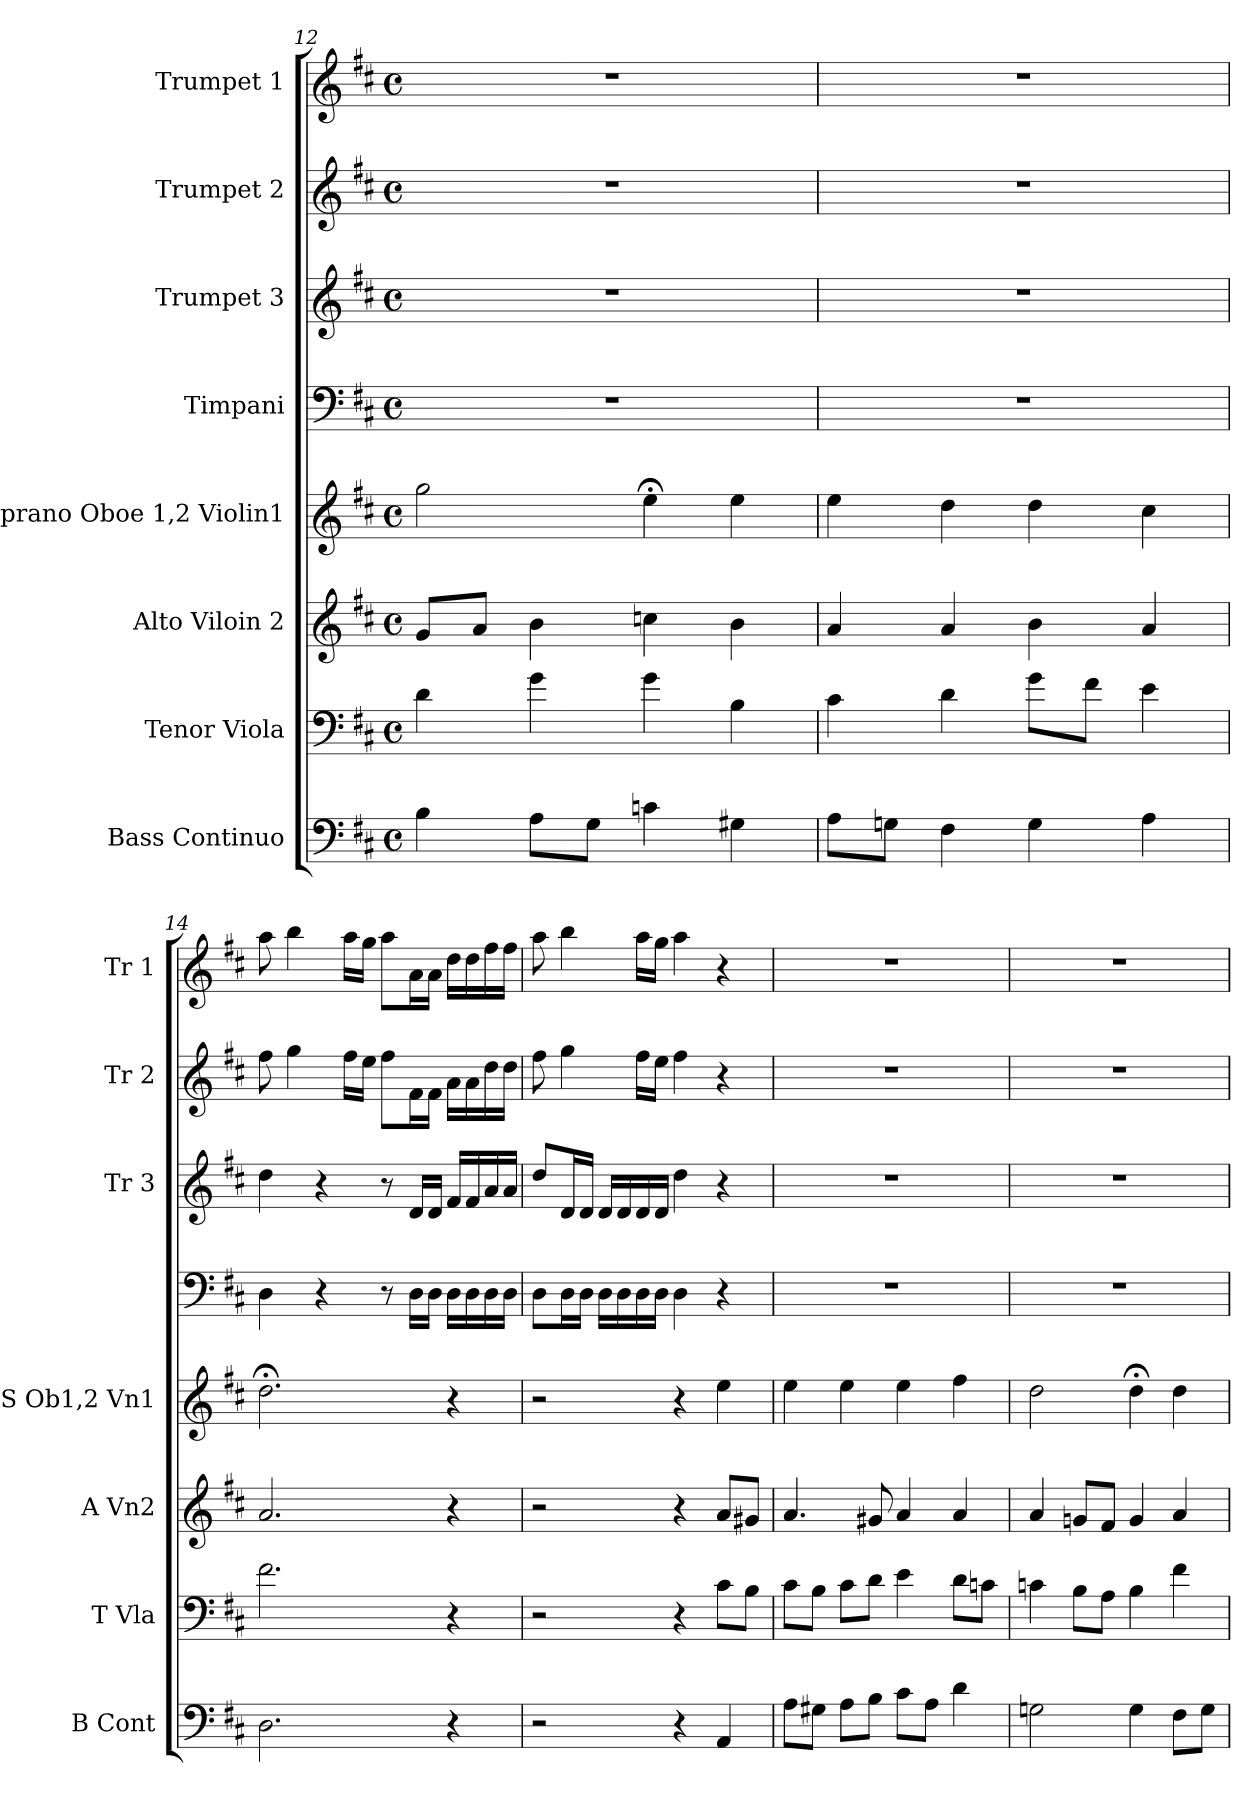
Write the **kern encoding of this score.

**kern	**kern	**kern	**kern	**kern	**kern	**kern	**kern
*part8	*part7	*part6	*part5	*part4	*part3	*part2	*part1
*staff8	*staff7	*staff6	*staff5	*staff4	*staff3	*staff2	*staff1
*I"Bass Continuo	*I"Tenor Viola	*I"Alto Viloin 2	*I"Soprano Oboe 1,2 Violin1	*I"Timpani	*I"Trumpet 3	*I"Trumpet 2	*I"Trumpet 1
*I'B Cont	*I'T Vla	*I'A Vn2	*I'S Ob1,2 Vn1	*	*I'Tr 3	*I'Tr 2	*I'Tr 1
*clefF4	*clefF4	*clefG2	*clefG2	*clefF4	*clefG2	*clefG2	*clefG2
*k[f#c#]	*k[f#c#]	*k[f#c#]	*k[f#c#]	*k[f#c#]	*k[f#c#]	*k[f#c#]	*k[f#c#]
*D:	*D:	*D:	*D:	*D:	*D:	*D:	*D:
*M4/4	*M4/4	*M4/4	*M4/4	*M4/4	*M4/4	*M4/4	*M4/4
*met(c)	*met(c)	*met(c)	*met(c)	*met(c)	*met(c)	*met(c)	*met(c)
=12	=12	=12	=12	=12	=12	=12	=12
4B\	4d\	8g/L	2gg\	1r	1r	1r	1r
.	.	8a/J	.	.	.	.	.
8A\L	4g\	4b\	.	.	.	.	.
8G\J	.	.	.	.	.	.	.
4cn\	4g\	4ccn\	4ee;<\	.	.	.	.
4G#X\	4B\	4b\	4ee\	.	.	.	.
=13	=13	=13	=13	=13	=13	=13	=13
8A\L	4c#\	4a/	4ee\	1r	1r	1r	1r
8Gn\J	.	.	.	.	.	.	.
4F#\	4d\	4a/	4dd\	.	.	.	.
4G\	8g\L	4b\	4dd\	.	.	.	.
.	8f#\J	.	.	.	.	.	.
4A\	4e\	4a/	4cc#\	.	.	.	.
!!LO:PB:g=z
=14	=14	=14	=14	=14	=14	=14	=14
2.D\	2.f#\	2.a/	2.dd;<\	4D\	4dd\	8ff#\	8aa\
.	.	.	.	.	.	4gg\	4bb\
.	.	.	.	4r	4r	.	.
.	.	.	.	.	.	16ff#\LL	16aa\LL
.	.	.	.	.	.	16ee\JJ	16gg\JJ
.	.	.	.	8r	8r	8ff#\L	8aa\L
.	.	.	.	16D\LL	16d/LL	16f#\L	16a\L
.	.	.	.	16D\JJ	16d/JJ	16f#\JJ	16a\JJ
4r	4r	4r	4r	16D\LL	16f#/LL	16a\LL	16dd\LL
.	.	.	.	16D\	16f#/	16a\	16dd\
.	.	.	.	16D\	16a/	16dd\	16ff#\
.	.	.	.	16D\JJ	16a/JJ	16dd\JJ	16ff#\JJ
!!LO:PB:g=z
=15	=15	=15	=15	=15	=15	=15	=15
2r	2r	2r	2r	8D\L	8dd/L	8ff#\	8aa\
.	.	.	.	16D\L	16d/L	4gg\	4bb\
.	.	.	.	16D\JJ	16d/JJ	.	.
.	.	.	.	16D\LL	16d/LL	.	.
.	.	.	.	16D\	16d/	.	.
.	.	.	.	16D\	16d/	16ff#\LL	16aa\LL
.	.	.	.	16D\JJ	16d/JJ	16ee\JJ	16gg\JJ
4r	4r	4r	4r	4D\	4dd\	4ff#\	4aa\
4AA/	8c#\L	8a/L	4ee\	4r	4r	4r	4r
.	8B\J	8g#X/J	.	.	.	.	.
=16	=16	=16	=16	=16	=16	=16	=16
8A\L	8c#\L	4.a/	4ee\	1r	1r	1r	1r
8G#X\J	8B\J	.	.	.	.	.	.
8A\L	8c#\L	.	4ee\	.	.	.	.
8B\J	8d\J	8g#X/	.	.	.	.	.
8c#\L	4e\	4a/	4ee\	.	.	.	.
8A\J	.	.	.	.	.	.	.
4d\	8d\L	4a/	4ff#\	.	.	.	.
.	8cn\J	.	.	.	.	.	.
=17	=17	=17	=17	=17	=17	=17	=17
2Gn\	4cn\	4a/	2dd\	1r	1r	1r	1r
.	8B\L	8gn/L	.	.	.	.	.
.	8A\J	8f#/J	.	.	.	.	.
4G\	4B\	4g/	4dd;<\	.	.	.	.
8F#\L	4f#\	4a/	4dd\	.	.	.	.
8G\J	.	.	.	.	.	.	.
=	=	=	=	=	=	=	=
*-	*-	*-	*-	*-	*-	*-	*-
